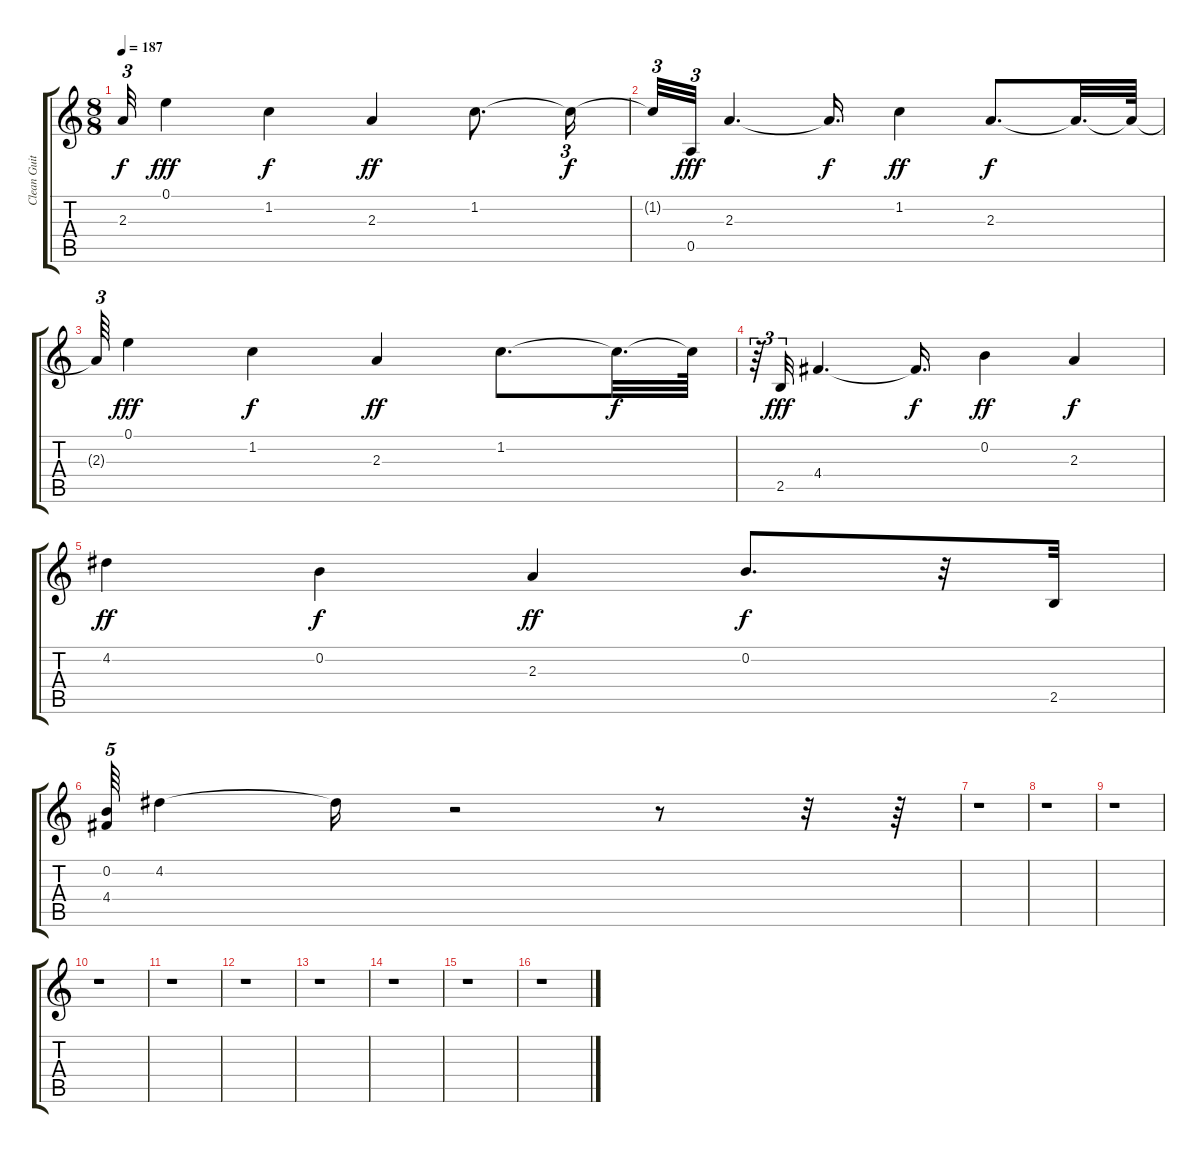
\track ("Clean Guitar" "Clean Guit") {instrument acousticguitarsteel}
\staff {score tabs}
\tuning (E4 B3 G3 D3 A2 E2) {hide}
\ts (8 8)
\tempo 187
\clef g2
\ks c
2.3{t}.32{tu (3 2) dy f} 0.1.4{dy fff} 1.2.4{dy f} 2.3.4{dy ff} 1.2.8{d} 1.2{t}.16{tu (3 2) dy f} |
1.2{t}.32{tu (3 2)} 0.5.32{tu (3 2) dy fff} 2.3.4{d} 2.3{t}.16{d dy f} 1.2.4{dy ff} 2.3.8{d dy f} 2.3{t}.32{d} 2.3{t}.64 |
2.3{t}.64{tu (3 2)} 0.1.4{dy fff} 1.2.4{dy f} 2.3.4{dy ff} 1.2.8{d} 1.2{t}.32{d dy f} 1.2{t}.64 |
r.64{tu (3 2)} 2.5.32{tu (3 2) dy fff} 4.4.4{d} 4.4{t}.16{d dy f} 0.2.4{dy ff} 2.3.4{dy f} |
4.2.4{dy ff} 0.2.4{dy f} 2.3.4{dy ff} 0.2.8{d dy f} r.32 2.5.32 |
(0.2 4.4).64{tu (5 4)} 4.2.4 4.2{t}.16 r.2 r.8 r.32 r.64 |
r.1 |
r.1 |
r.1 |
r.1 |
r.1 |
r.1 |
r.1 |
r.1 |
r.1 |
r.1
